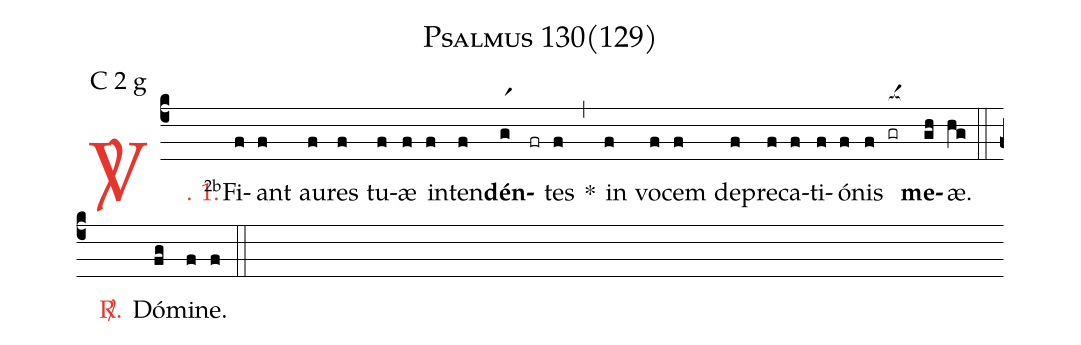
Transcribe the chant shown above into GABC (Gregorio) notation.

name: Psalmus 130(129);
mode: C 2 g;
%%
(c4)

<c><sp>V/</sp>. 1.</c>() <v>\VSup{2b}</v>Fi(f)ant(f) au(f)res(f) tu(f)æ(f) in(f)ten(f)<b>dén</b>(gr1)(fr)tes(f) *(,) in(f) vo(f)cem(f) de(f)pre(f)ca(f)ti(f)ó(f)nis(f) (gr[ocba:1{])<b>me</b>(gh[ocba:0}])æ.(hg)

(::)

<c><sp>R/</sp>.</c>() Dó(fg)mi(f)ne.(f)

(::)
